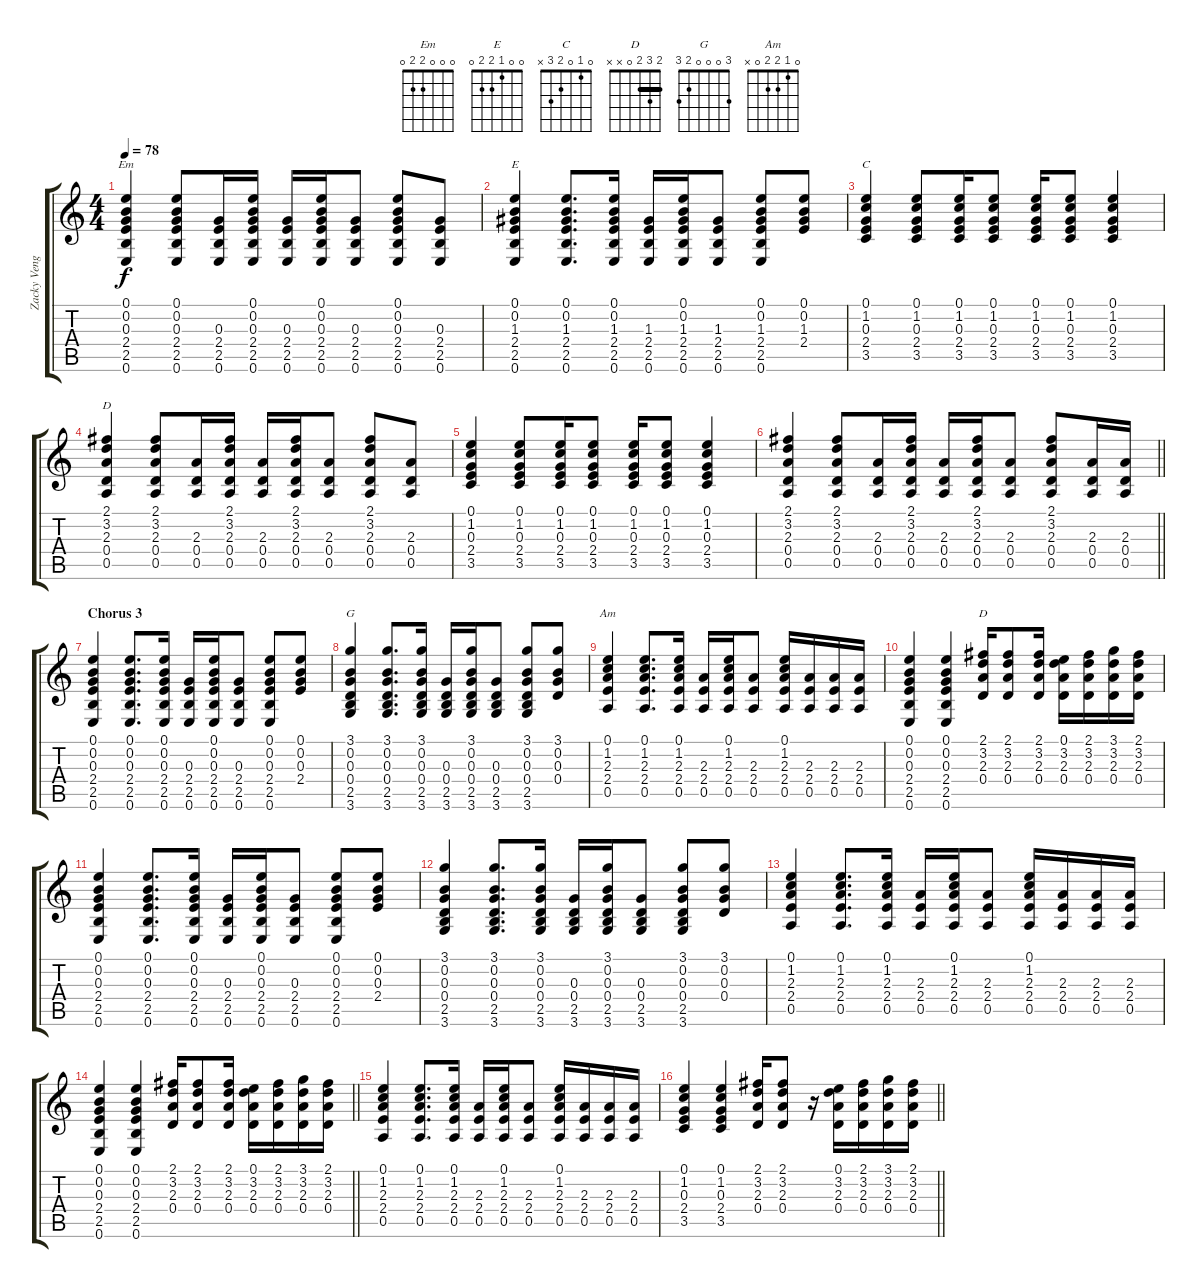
\track ("Zacky Vengeance Ac." "Zacky Veng") {instrument acousticguitarsteel}
\staff {score tabs}
\tuning (E4 B3 G3 D3 A2 E2) {hide}
\chord ("Em" 0 0 0 2 2 0)
\chord ("E" 0 0 1 2 2 0)
\chord ("C" 0 1 0 2 3 x)
\chord ("D" 2 3 2 0 0 x) {barre 2}
\chord ("G" 3 0 0 0 2 3)
\chord ("Am" 0 1 2 2 0 x)
\chord ("D" 2 3 2 0 x x) {barre 2}
\ts (4 4)
\tempo 78
\clef g2
\ks c
(0.1 0.2 0.3 2.4 2.5 0.6).4{ch "Em" dy f} (0.1 0.2 0.3 2.4 2.5 0.6).8 (0.3 2.4 2.5 0.6).16 (0.1 0.2 0.3 2.4 2.5 0.6).16 (0.3 2.4 2.5 0.6).16 (0.1 0.2 0.3 2.4 2.5 0.6).16 (0.3 2.4 2.5 0.6).8 (0.1 0.2 0.3 2.4 2.5 0.6).8 (0.3 2.4 2.5 0.6).8 |
(0.1 0.2 1.3 2.4 2.5 0.6).4{ch "E"} (0.1 0.2 1.3 2.4 2.5 0.6).8{d} (0.1 0.2 1.3 2.4 2.5 0.6).16 (1.3 2.4 2.5 0.6).16 (0.1 0.2 1.3 2.4 2.5 0.6).16 (1.3 2.4 2.5 0.6).8 (0.1 0.2 1.3 2.4 2.5 0.6).8 (0.1 0.2 1.3 2.4).8 |
(0.1 1.2 0.3 2.4 3.5).4{ch "C"} (0.1 1.2 0.3 2.4 3.5).8 (0.1 1.2 0.3 2.4 3.5).16 (0.1 1.2 0.3 2.4 3.5).8 (0.1 1.2 0.3 2.4 3.5).16 (0.1 1.2 0.3 2.4 3.5).8 (0.1 1.2 0.3 2.4 3.5).4 |
(2.1 3.2 2.3 0.4 0.5).4{ch "D"} (2.1 3.2 2.3 0.4 0.5).8 (2.3 0.4 0.5).16 (2.1 3.2 2.3 0.4 0.5).16 (2.3 0.4 0.5).16 (2.1 3.2 2.3 0.4 0.5).16 (2.3 0.4 0.5).8 (2.1 3.2 2.3 0.4 0.5).8 (2.3 0.4 0.5).8 |
(0.1 1.2 0.3 2.4 3.5).4 (0.1 1.2 0.3 2.4 3.5).8 (0.1 1.2 0.3 2.4 3.5).16 (0.1 1.2 0.3 2.4 3.5).8 (0.1 1.2 0.3 2.4 3.5).16 (0.1 1.2 0.3 2.4 3.5).8 (0.1 1.2 0.3 2.4 3.5).4 |
\barLineRight lightlight
(2.1 3.2 2.3 0.4 0.5).4 (2.1 3.2 2.3 0.4 0.5).8 (2.3 0.4 0.5).16 (2.1 3.2 2.3 0.4 0.5).16 (2.3 0.4 0.5).16 (2.1 3.2 2.3 0.4 0.5).16 (2.3 0.4 0.5).8 (2.1 3.2 2.3 0.4 0.5).8 (2.3 0.4 0.5).16 (2.3 0.4 0.5).16 |
\section ("" "Chorus 3")
(0.1 0.2 0.3 2.4 2.5 0.6).4 (0.1 0.2 0.3 2.4 2.5 0.6).8{d} (0.1 0.2 0.3 2.4 2.5 0.6).16 (0.3 2.4 2.5 0.6).16 (0.1 0.2 0.3 2.4 2.5 0.6).16 (0.3 2.4 2.5 0.6).8 (0.1 0.2 0.3 2.4 2.5 0.6).8 (0.1 0.2 0.3 2.4).8 |
(3.1 0.2 0.3 0.4 2.5 3.6).4{ch "G"} (3.1 0.2 0.3 0.4 2.5 3.6).8{d} (3.1 0.2 0.3 0.4 2.5 3.6).16 (0.3 0.4 2.5 3.6).16 (3.1 0.2 0.3 0.4 2.5 3.6).16 (0.3 0.4 2.5 3.6).8 (3.1 0.2 0.3 0.4 2.5 3.6).8 (3.1 0.2 0.3 0.4).8 |
(0.1 1.2 2.3 2.4 0.5).4{ch "Am"} (0.1 1.2 2.3 2.4 0.5).8{d} (0.1 1.2 2.3 2.4 0.5).16 (2.3 2.4 0.5).16 (0.1 1.2 2.3 2.4 0.5).16 (2.3 2.4 0.5).8 (0.1 1.2 2.3 2.4 0.5).16 (2.3 2.4 0.5).16 (2.3 2.4 0.5).16 (2.3 2.4 0.5).16 |
(0.1 0.2 0.3 2.4 2.5 0.6).4 (0.1 0.2 0.3 2.4 2.5 0.6).4 (2.1 3.2 2.3 0.4).16{ch "D"} (2.1 3.2 2.3 0.4).8 (2.1 3.2 2.3 0.4).16 (0.1 3.2 2.3 0.4).16 (2.1 3.2 2.3 0.4).16 (3.1 3.2 2.3 0.4).16 (2.1 3.2 2.3 0.4).16 |
(0.1 0.2 0.3 2.4 2.5 0.6).4 (0.1 0.2 0.3 2.4 2.5 0.6).8{d} (0.1 0.2 0.3 2.4 2.5 0.6).16 (0.3 2.4 2.5 0.6).16 (0.1 0.2 0.3 2.4 2.5 0.6).16 (0.3 2.4 2.5 0.6).8 (0.1 0.2 0.3 2.4 2.5 0.6).8 (0.1 0.2 0.3 2.4).8 |
(3.1 0.2 0.3 0.4 2.5 3.6).4 (3.1 0.2 0.3 0.4 2.5 3.6).8{d} (3.1 0.2 0.3 0.4 2.5 3.6).16 (0.3 0.4 2.5 3.6).16 (3.1 0.2 0.3 0.4 2.5 3.6).16 (0.3 0.4 2.5 3.6).8 (3.1 0.2 0.3 0.4 2.5 3.6).8 (3.1 0.2 0.3 0.4).8 |
(0.1 1.2 2.3 2.4 0.5).4 (0.1 1.2 2.3 2.4 0.5).8{d} (0.1 1.2 2.3 2.4 0.5).16 (2.3 2.4 0.5).16 (0.1 1.2 2.3 2.4 0.5).16 (2.3 2.4 0.5).8 (0.1 1.2 2.3 2.4 0.5).16 (2.3 2.4 0.5).16 (2.3 2.4 0.5).16 (2.3 2.4 0.5).16 |
\barLineRight lightlight
(0.1 0.2 0.3 2.4 2.5 0.6).4 (0.1 0.2 0.3 2.4 2.5 0.6).4 (2.1 3.2 2.3 0.4).16 (2.1 3.2 2.3 0.4).8 (2.1 3.2 2.3 0.4).16 (0.1 3.2 2.3 0.4).16 (2.1 3.2 2.3 0.4).16 (3.1 3.2 2.3 0.4).16 (2.1 3.2 2.3 0.4).16 |
(0.1 1.2 2.3 2.4 0.5).4 (0.1 1.2 2.3 2.4 0.5).8{d} (0.1 1.2 2.3 2.4 0.5).16 (2.3 2.4 0.5).16 (0.1 1.2 2.3 2.4 0.5).16 (2.3 2.4 0.5).8 (0.1 1.2 2.3 2.4 0.5).16 (2.3 2.4 0.5).16 (2.3 2.4 0.5).16 (2.3 2.4 0.5).16 |
\barLineRight lightlight
(0.1 1.2 0.3 2.4 3.5).4 (0.1 1.2 0.3 2.4 3.5).4 (2.1 3.2 2.3 0.4).16 (2.1 3.2 2.3 0.4).8 r.16 (0.1 3.2 2.3 0.4).16 (2.1 3.2 2.3 0.4).16 (3.1 3.2 2.3 0.4).16 (2.1 3.2 2.3 0.4).16
